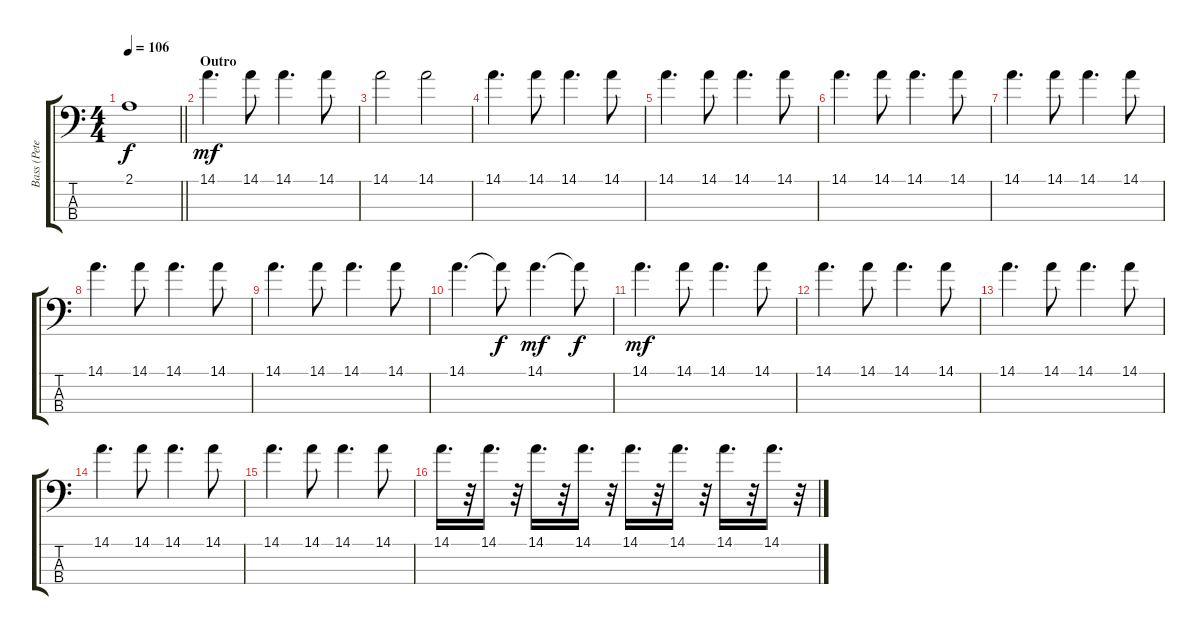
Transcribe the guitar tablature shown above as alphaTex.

\track ("Bass (Pete)" "Bass (Pete") {instrument electricbassfinger}
\staff {score tabs}
\tuning (G2 D2 A1 E1) {hide}
\ts (4 4)
\tempo 106
\clef f4
\barLineRight lightlight
\ks c
2.1{t}.1{dy f} |
\section ("" "Outro")
14.1.4{d dy mf} 14.1.8 14.1.4{d} 14.1.8 |
14.1.2 14.1.2 |
14.1.4{d} 14.1.8 14.1.4{d} 14.1.8 |
14.1.4{d} 14.1.8 14.1.4{d} 14.1.8 |
14.1.4{d} 14.1.8 14.1.4{d} 14.1.8 |
14.1.4{d} 14.1.8 14.1.4{d} 14.1.8 |
14.1.4{d} 14.1.8 14.1.4{d} 14.1.8 |
14.1.4{d} 14.1.8 14.1.4{d} 14.1.8 |
14.1.4{d} 14.1{t}.8{dy f} 14.1.4{d dy mf} 14.1{t}.8{dy f} |
14.1.4{d dy mf} 14.1.8 14.1.4{d} 14.1.8 |
14.1.4{d} 14.1.8 14.1.4{d} 14.1.8 |
14.1.4{d} 14.1.8 14.1.4{d} 14.1.8 |
14.1.4{d} 14.1.8 14.1.4{d} 14.1.8 |
14.1.4{d} 14.1.8 14.1.4{d} 14.1.8 |
14.1.16{d} r.32 14.1.16{d} r.32 14.1.16{d} r.32 14.1.16{d} r.32 14.1.16{d} r.32 14.1.16{d} r.32 14.1.16{d} r.32 14.1.16{d} r.32
